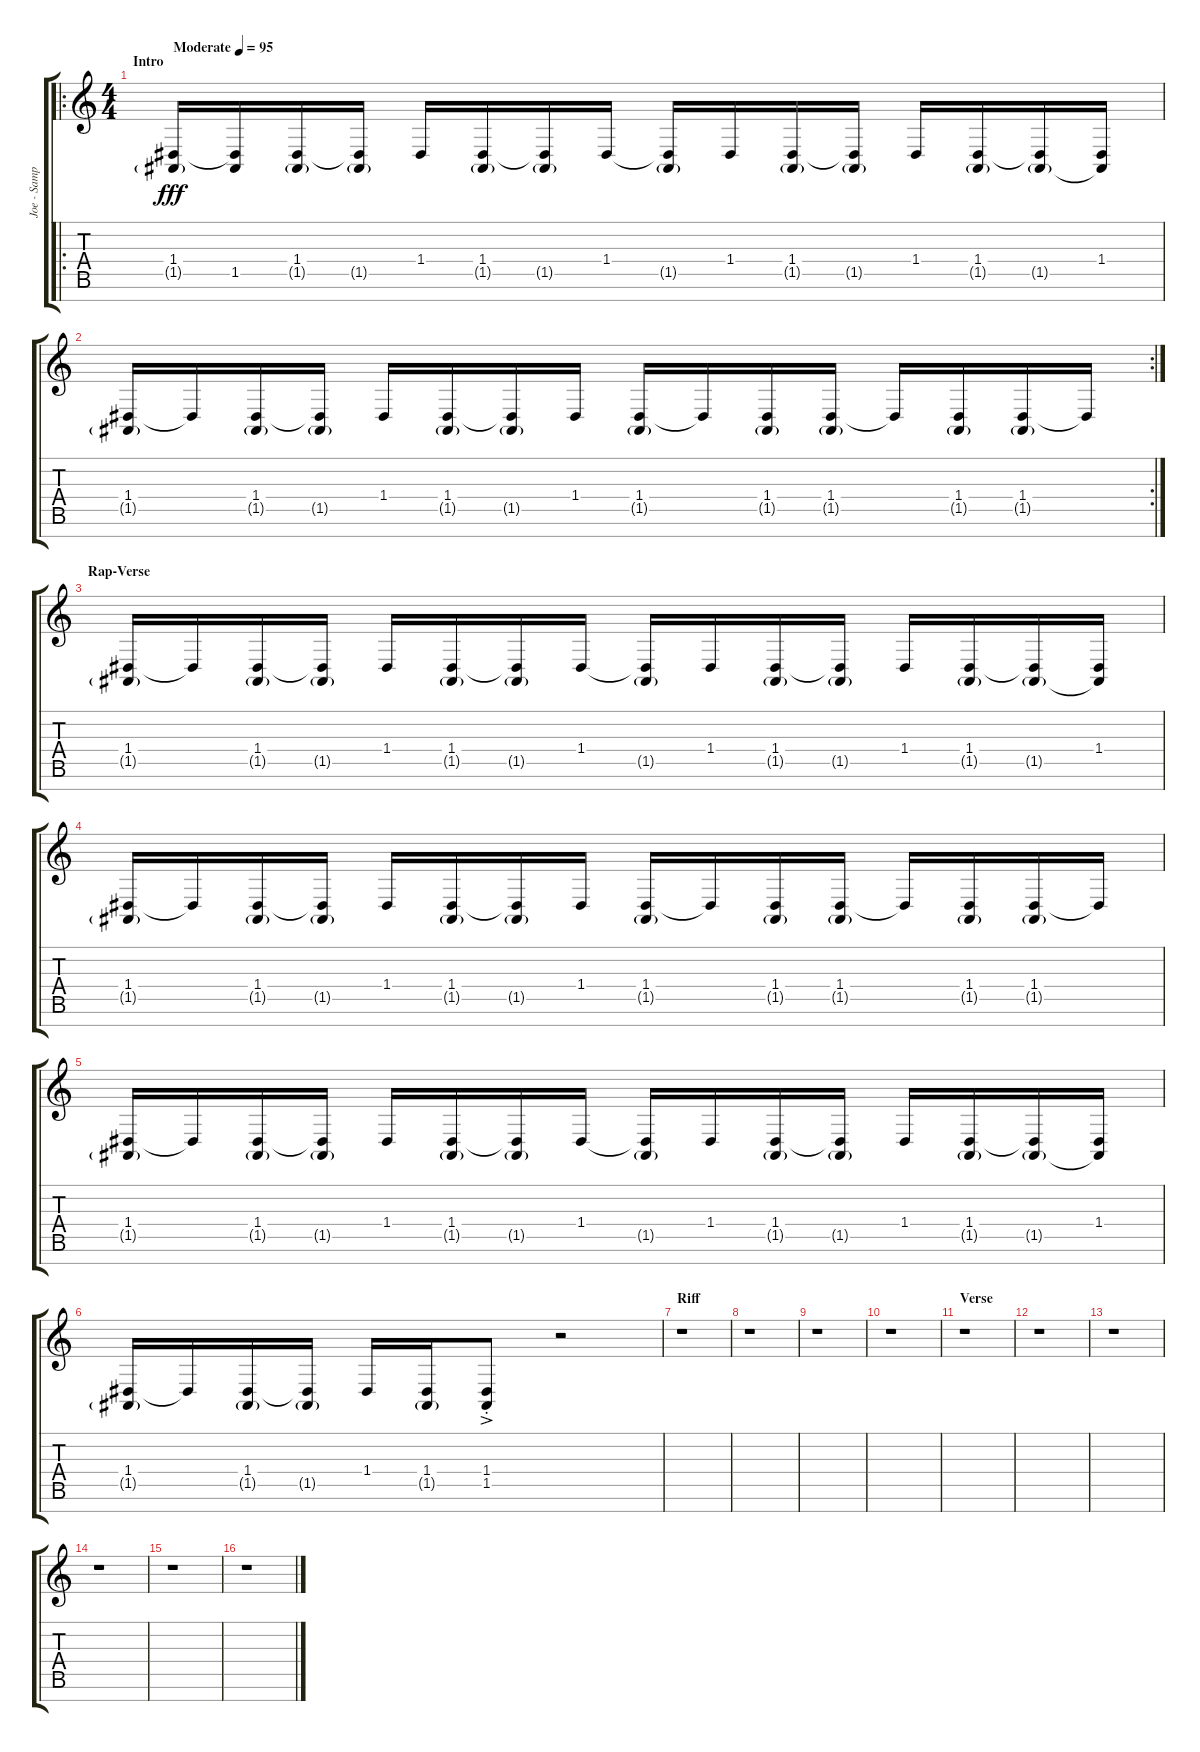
\track ("Joe - Samples" "Joe - Samp") {instrument breathnoise}
\staff {score tabs}
\tuning (E4 B3 G3 D3 A2 E2 B1) {hide}
\ro
\ts (4 4)
\section ("" "Intro")
\tempo (95 "Moderate")
\clef g2
\ks c
(1.4 1.5{g}).16{dy fff instrument breathnoise} (1.4{t} 1.5).16 (1.4 1.5{g}).16 (1.4{t} 1.5{g}).16 1.4.16 (1.4 1.5{g}).16 (1.4{t} 1.5{g}).16 1.4.16 (1.4{t} 1.5{g}).16 1.4.16 (1.4 1.5{g}).16 (1.4{t} 1.5{g}).16 1.4.16 (1.4 1.5{g}).16 (1.4{t} 1.5{g}).16 (1.4 1.5{t}).16 |
\rc 2
(1.4 1.5{g}).16 1.4{t}.16 (1.4 1.5{g}).16 (1.4{t} 1.5{g}).16 1.4.16 (1.4 1.5{g}).16 (1.4{t} 1.5{g}).16 1.4.16 (1.4 1.5{g}).16 1.4{t}.16 (1.4 1.5{g}).16 (1.4 1.5{g}).16 1.4{t}.16 (1.4 1.5{g}).16 (1.4 1.5{g}).16 1.4{t}.16 |
\section ("" "Rap-Verse")
(1.4 1.5{g}).16 1.4{t}.16 (1.4 1.5{g}).16 (1.4{t} 1.5{g}).16 1.4.16 (1.4 1.5{g}).16 (1.4{t} 1.5{g}).16 1.4.16 (1.4{t} 1.5{g}).16 1.4.16 (1.4 1.5{g}).16 (1.4{t} 1.5{g}).16 1.4.16 (1.4 1.5{g}).16 (1.4{t} 1.5{g}).16 (1.4 1.5{t}).16 |
(1.4 1.5{g}).16 1.4{t}.16 (1.4 1.5{g}).16 (1.4{t} 1.5{g}).16 1.4.16 (1.4 1.5{g}).16 (1.4{t} 1.5{g}).16 1.4.16 (1.4 1.5{g}).16 1.4{t}.16 (1.4 1.5{g}).16 (1.4 1.5{g}).16 1.4{t}.16 (1.4 1.5{g}).16 (1.4 1.5{g}).16 1.4{t}.16 |
(1.4 1.5{g}).16 1.4{t}.16 (1.4 1.5{g}).16 (1.4{t} 1.5{g}).16 1.4.16 (1.4 1.5{g}).16 (1.4{t} 1.5{g}).16 1.4.16 (1.4{t} 1.5{g}).16 1.4.16 (1.4 1.5{g}).16 (1.4{t} 1.5{g}).16 1.4.16 (1.4 1.5{g}).16 (1.4{t} 1.5{g}).16 (1.4 1.5{t}).16 |
(1.4 1.5{g}).16 1.4{t}.16 (1.4 1.5{g}).16 (1.4{t} 1.5{g}).16 1.4.16 (1.4 1.5{g}).16 (1.4{ac st} 1.5{ac st}).8 r.2 |
\section ("" "Riff")
r.1 |
r.1 |
r.1 |
r.1 |
\section ("" "Verse")
r.1 |
r.1 |
r.1 |
r.1 |
r.1 |
r.1
